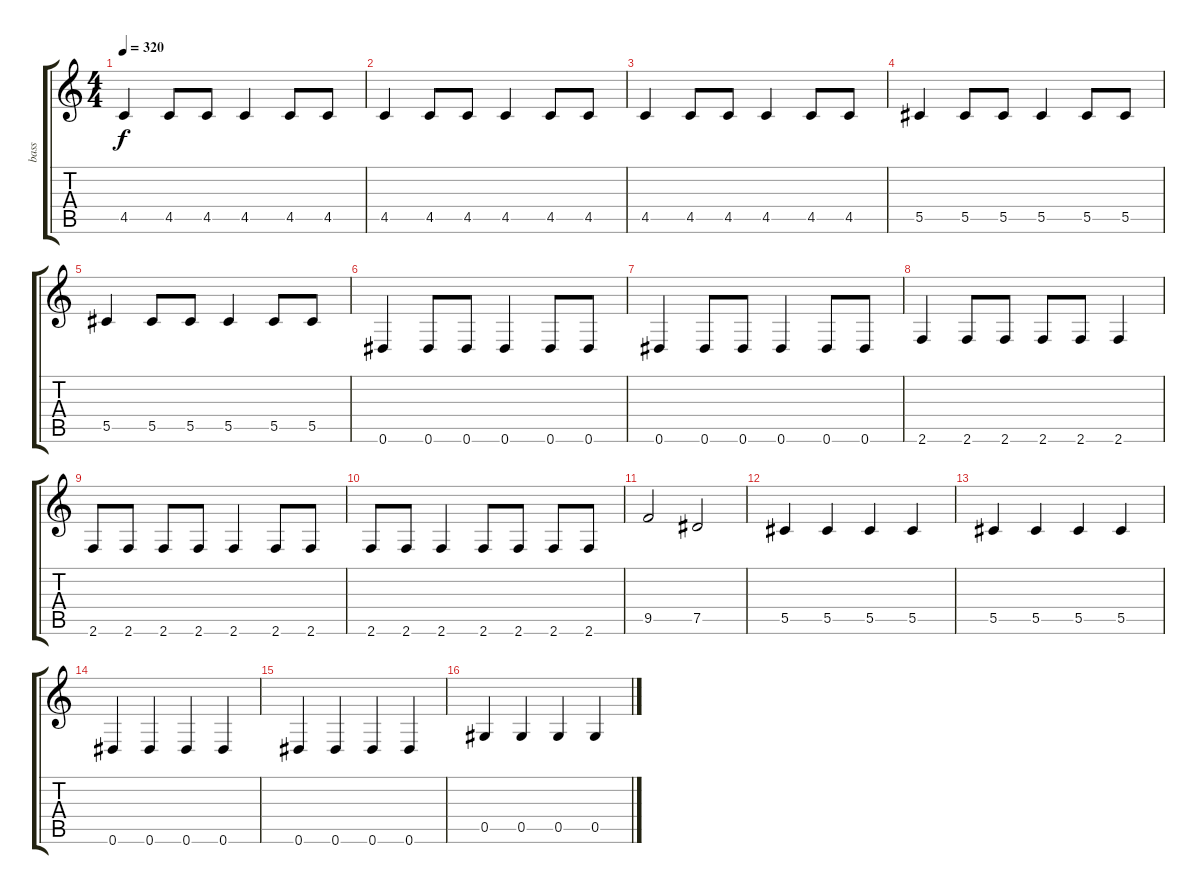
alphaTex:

\track ("bass" "bass") {instrument electricbassfinger}
\staff {score tabs}
\tuning (Eb4 Bb3 Gb3 Db3 Ab2 Eb2) {hide}
\ts (4 4)
\tempo 320
\clef g2
\ks c
4.5.4{dy f} 4.5.8 4.5.8 4.5.4 4.5.8 4.5.8 |
4.5.4 4.5.8 4.5.8 4.5.4 4.5.8 4.5.8 |
4.5.4 4.5.8 4.5.8 4.5.4 4.5.8 4.5.8 |
5.5.4 5.5.8 5.5.8 5.5.4 5.5.8 5.5.8 |
5.5.4 5.5.8 5.5.8 5.5.4 5.5.8 5.5.8 |
0.6.4 0.6.8 0.6.8 0.6.4 0.6.8 0.6.8 |
0.6.4 0.6.8 0.6.8 0.6.4 0.6.8 0.6.8 |
2.6.4 2.6.8 2.6.8 2.6.8 2.6.8 2.6.4 |
2.6.8 2.6.8 2.6.8 2.6.8 2.6.4 2.6.8 2.6.8 |
2.6.8 2.6.8 2.6.4 2.6.8 2.6.8 2.6.8 2.6.8 |
9.5.2 7.5.2 |
5.5.4 5.5.4 5.5.4 5.5.4 |
5.5.4 5.5.4 5.5.4 5.5.4 |
0.6.4 0.6.4 0.6.4 0.6.4 |
0.6.4 0.6.4 0.6.4 0.6.4 |
0.5.4 0.5.4 0.5.4 0.5.4
